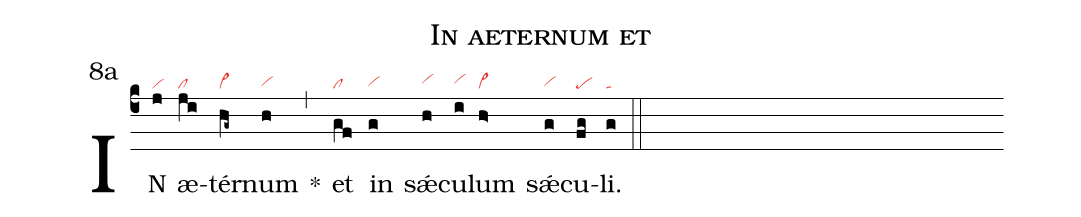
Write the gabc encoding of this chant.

name:In aeternum et;
mode:8;
office-part: Officium Lectionis Ant 3;
annotation: 8a;
nabc-lines: 1;
%%
(c4)
IN(j|vi) æ(ji|cl)tér(hg~|vi>)num(h|vihg) *(,)
et(gf|cl) in(g|vihg) sǽ(h|vihh)cu(i|vihh)lum(h>|vi>) sǽ(g|vihg)cu(fg|pe)li.(g|ta) (::)
